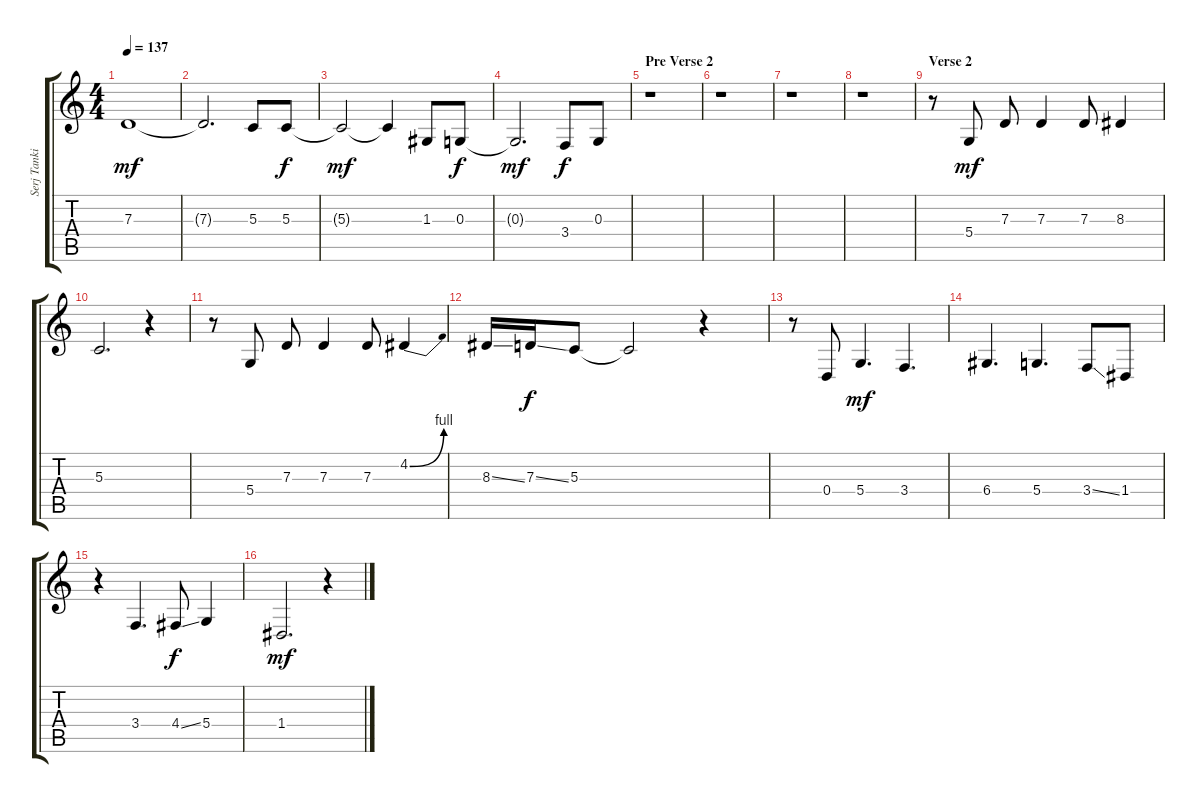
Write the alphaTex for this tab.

\track ("Serj Tankian - Vocals" "Serj Tanki") {instrument oboe}
\staff {score tabs}
\tuning (E4 B3 G3 D3 A2 E2) {hide}
\ts (4 4)
\tempo 137
\clef g2
\ks c
7.3{t}.1{dy mf} |
7.3{t}.2{d} 5.3.8 5.3.8{dy f} |
5.3{t}.2{dy mf} 5.3{t}.4 1.3.8 0.3.8{dy f} |
0.3{t}.2{d dy mf} 3.4.8{dy f} 0.3.8 |
\section ("" "Pre Verse 2")
r.1 |
r.1 |
r.1 |
r.1 |
\section ("" "Verse 2")
r.8 5.4.8{dy mf} 7.3.8 7.3.4 7.3.8 8.3.4 |
5.3.2{d} r.4 |
r.8 5.4.8 7.3.8 7.3.4 7.3.8 4.2{be (bend 0 0 60 4)}.4 |
8.3{ss}.16 7.3{ss}.16{dy f} 5.3.8 5.3{t}.2 r.4 |
r.8 0.4.8 5.4.4{d dy mf} 3.4.4{d} |
6.4.4{d} 5.4.4{d} 3.4{ss}.8 1.4.8 |
r.4 3.4.4{d} 4.4{ss}.8{dy f} 5.4.4 |
1.4.2{d dy mf} r.4
